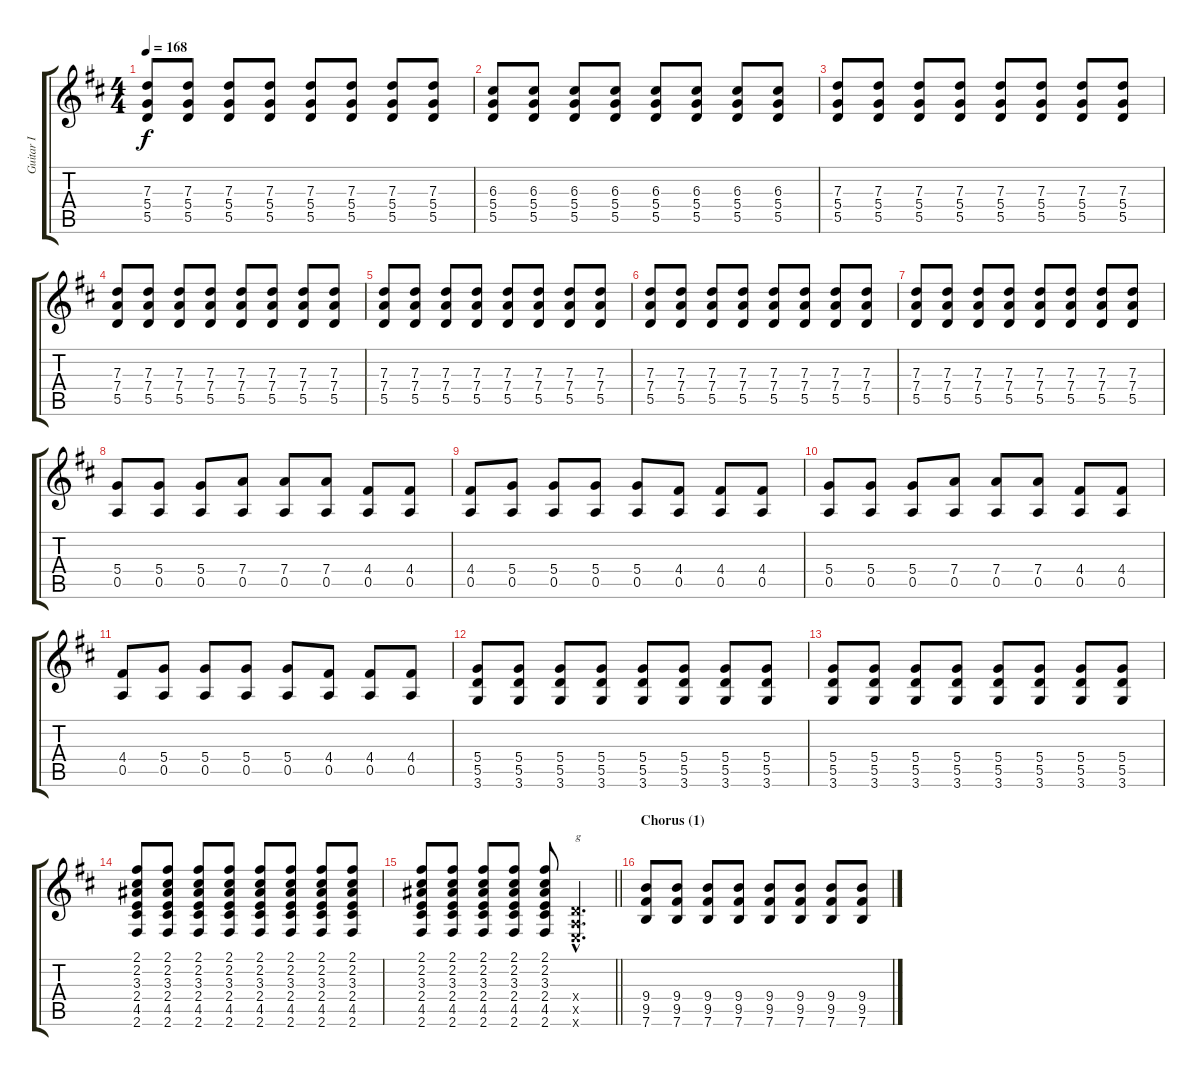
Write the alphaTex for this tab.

\track ("Guitar I" "Guitar I") {instrument distortionguitar}
\staff {score tabs}
\tuning (E4 B3 G3 D3 A2 E2) {hide}
\ts (4 4)
\tempo 168
\clef g2
\ks d
(7.3 5.4 5.5).8{dy f} (7.3 5.4 5.5).8 (7.3 5.4 5.5).8 (7.3 5.4 5.5).8 (7.3 5.4 5.5).8 (7.3 5.4 5.5).8 (7.3 5.4 5.5).8 (7.3 5.4 5.5).8 |
(6.3 5.4 5.5).8 (6.3 5.4 5.5).8 (6.3 5.4 5.5).8 (6.3 5.4 5.5).8 (6.3 5.4 5.5).8 (6.3 5.4 5.5).8 (6.3 5.4 5.5).8 (6.3 5.4 5.5).8 |
(7.3 5.4 5.5).8 (7.3 5.4 5.5).8 (7.3 5.4 5.5).8 (7.3 5.4 5.5).8 (7.3 5.4 5.5).8 (7.3 5.4 5.5).8 (7.3 5.4 5.5).8 (7.3 5.4 5.5).8 |
(7.3 7.4 5.5).8 (7.3 7.4 5.5).8 (7.3 7.4 5.5).8 (7.3 7.4 5.5).8 (7.3 7.4 5.5).8 (7.3 7.4 5.5).8 (7.3 7.4 5.5).8 (7.3 7.4 5.5).8 |
(7.3 7.4 5.5).8 (7.3 7.4 5.5).8 (7.3 7.4 5.5).8 (7.3 7.4 5.5).8 (7.3 7.4 5.5).8 (7.3 7.4 5.5).8 (7.3 7.4 5.5).8 (7.3 7.4 5.5).8 |
(7.3 7.4 5.5).8 (7.3 7.4 5.5).8 (7.3 7.4 5.5).8 (7.3 7.4 5.5).8 (7.3 7.4 5.5).8 (7.3 7.4 5.5).8 (7.3 7.4 5.5).8 (7.3 7.4 5.5).8 |
(7.3 7.4 5.5).8 (7.3 7.4 5.5).8 (7.3 7.4 5.5).8 (7.3 7.4 5.5).8 (7.3 7.4 5.5).8 (7.3 7.4 5.5).8 (7.3 7.4 5.5).8 (7.3 7.4 5.5).8 |
(5.4 0.5).8 (5.4 0.5).8 (5.4 0.5).8 (7.4 0.5).8 (7.4 0.5).8 (7.4 0.5).8 (4.4 0.5).8 (4.4 0.5).8 |
(4.4 0.5).8 (5.4 0.5).8 (5.4 0.5).8 (5.4 0.5).8 (5.4 0.5).8 (4.4 0.5).8 (4.4 0.5).8 (4.4 0.5).8 |
(5.4 0.5).8 (5.4 0.5).8 (5.4 0.5).8 (7.4 0.5).8 (7.4 0.5).8 (7.4 0.5).8 (4.4 0.5).8 (4.4 0.5).8 |
(4.4 0.5).8 (5.4 0.5).8 (5.4 0.5).8 (5.4 0.5).8 (5.4 0.5).8 (4.4 0.5).8 (4.4 0.5).8 (4.4 0.5).8 |
(5.4 5.5 3.6).8 (5.4 5.5 3.6).8 (5.4 5.5 3.6).8 (5.4 5.5 3.6).8 (5.4 5.5 3.6).8 (5.4 5.5 3.6).8 (5.4 5.5 3.6).8 (5.4 5.5 3.6).8 |
(5.4 5.5 3.6).8 (5.4 5.5 3.6).8 (5.4 5.5 3.6).8 (5.4 5.5 3.6).8 (5.4 5.5 3.6).8 (5.4 5.5 3.6).8 (5.4 5.5 3.6).8 (5.4 5.5 3.6).8 |
(2.1 2.2 3.3 2.4 4.5 2.6).8 (2.1 2.2 3.3 2.4 4.5 2.6).8 (2.1 2.2 3.3 2.4 4.5 2.6).8 (2.1 2.2 3.3 2.4 4.5 2.6).8 (2.1 2.2 3.3 2.4 4.5 2.6).8 (2.1 2.2 3.3 2.4 4.5 2.6).8 (2.1 2.2 3.3 2.4 4.5 2.6).8 (2.1 2.2 3.3 2.4 4.5 2.6).8 |
\barLineRight lightlight
(2.1 2.2 3.3 2.4 4.5 2.6).8 (2.1 2.2 3.3 2.4 4.5 2.6).8 (2.1 2.2 3.3 2.4 4.5 2.6).8 (2.1 2.2 3.3 2.4 4.5 2.6).8 (2.1 2.2 3.3 2.4 4.5 2.6).8 (0.4{hac x} 0.5{hac x} 0.6{hac x}).4{d txt "g"} |
\section ("" "Chorus (1)")
(9.4 9.5 7.6).8 (9.4 9.5 7.6).8 (9.4 9.5 7.6).8 (9.4 9.5 7.6).8 (9.4 9.5 7.6).8 (9.4 9.5 7.6).8 (9.4 9.5 7.6).8 (9.4 9.5 7.6).8
